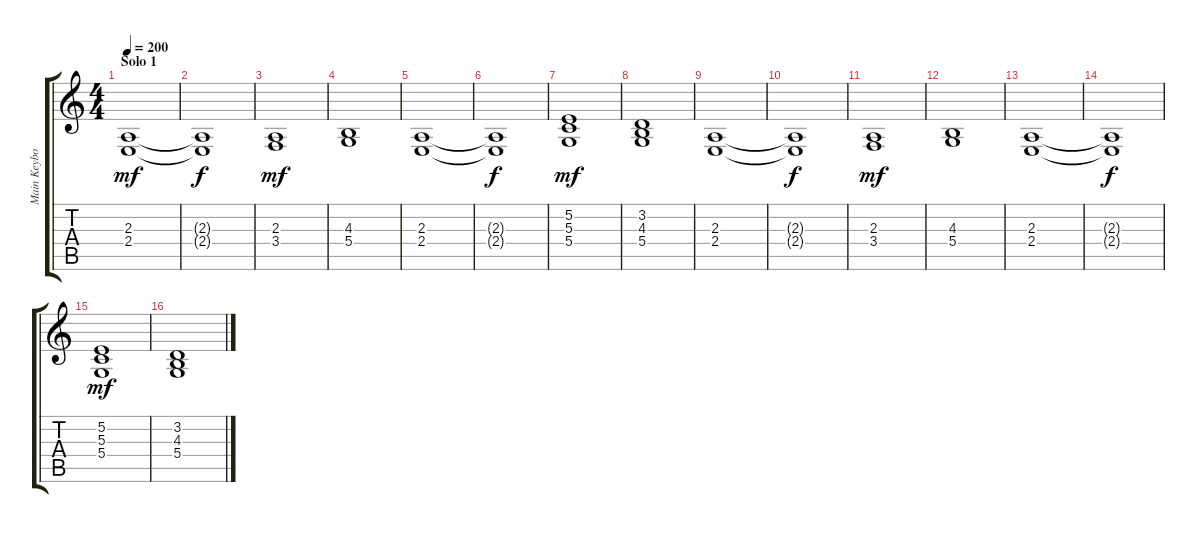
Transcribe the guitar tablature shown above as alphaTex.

\track ("Main Keyboards" "Main Keybo") {instrument stringensemble1}
\staff {score tabs}
\tuning (E4 B3 G3 D3 A2 E2) {hide}
\ts (4 4)
\section ("" "Solo 1")
\tempo 200
\clef g2
\ks c
(2.3 2.4).1{dy mf} |
(2.3{t} 2.4{t}).1{dy f} |
(2.3 3.4).1{dy mf} |
(4.3 5.4).1 |
(2.3 2.4).1 |
(2.3{t} 2.4{t}).1{dy f} |
(5.2 5.3 5.4).1{dy mf} |
(3.2 4.3 5.4).1 |
(2.3 2.4).1 |
(2.3{t} 2.4{t}).1{dy f} |
(2.3 3.4).1{dy mf} |
(4.3 5.4).1 |
(2.3 2.4).1 |
(2.3{t} 2.4{t}).1{dy f} |
(5.2 5.3 5.4).1{dy mf} |
(3.2 4.3 5.4).1
